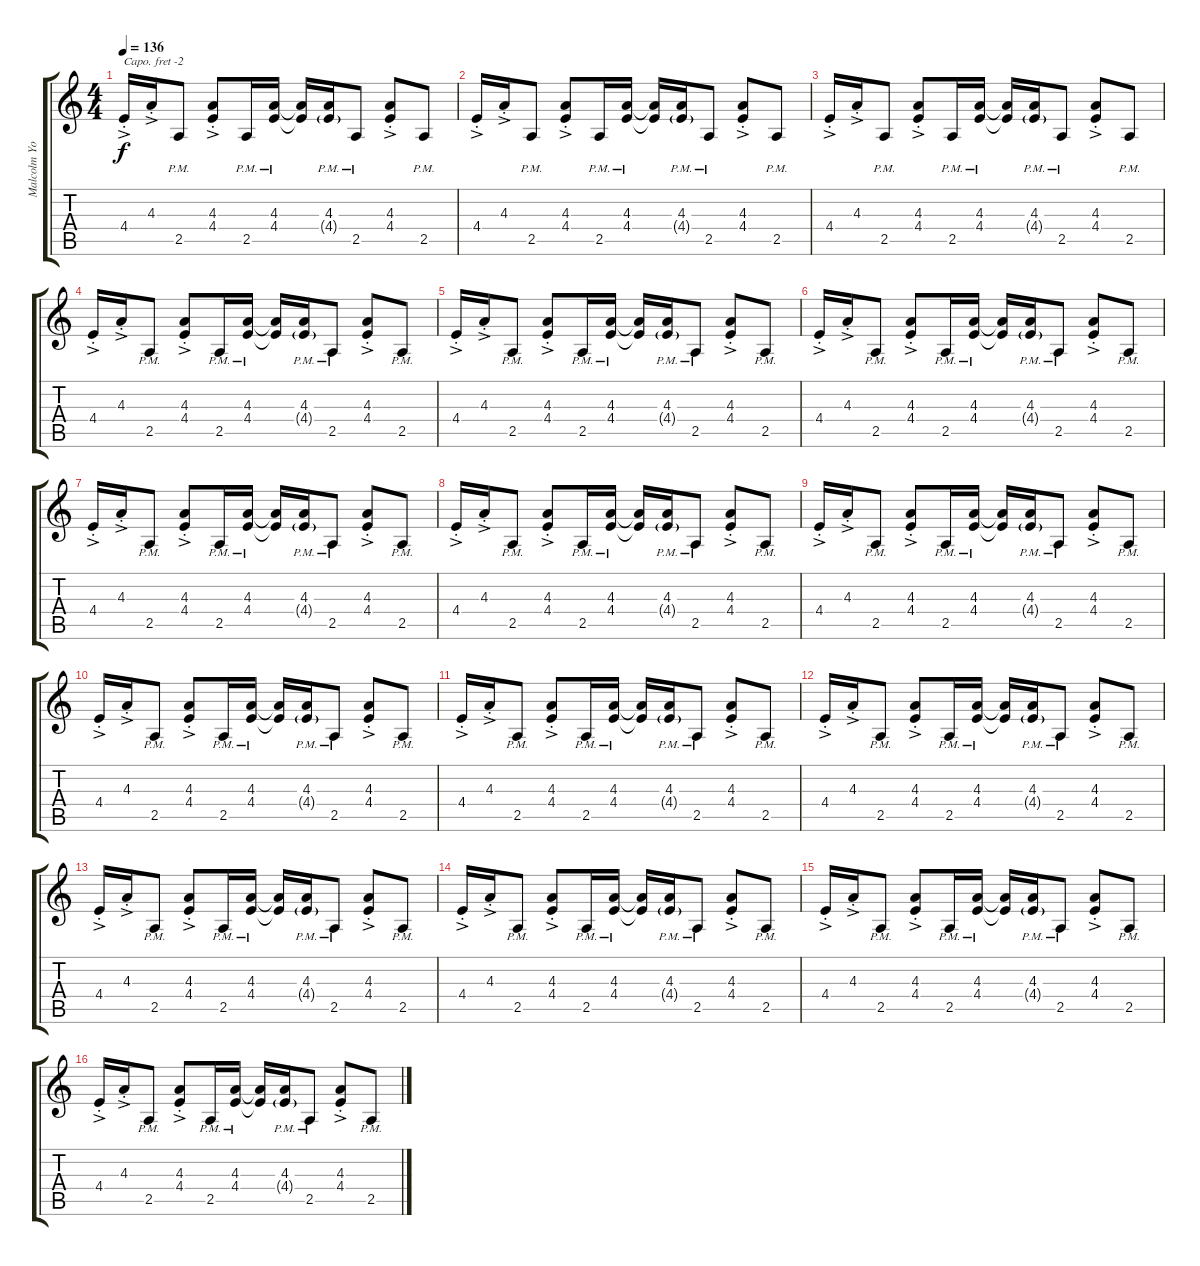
\track ("Malcolm Young - Rhythm Guitar" "Malcolm Yo") {instrument overdrivenguitar}
\staff {score tabs}
\capo -2
\tuning (E4 B3 G3 D3 A2 E2) {hide}
\ts (4 4)
\tempo 136
\clef g2
\ks c
4.4{ac st}.16{dy f} 4.3{ac st}.16 2.5{pm}.8 (4.3{ac st} 4.4{ac st}).8 2.5{pm}.16 (4.3{pm} 4.4{pm}).16 (4.3{t} 4.4{t}).16 (4.3{pm} 4.4{g pm}).16 2.5{pm}.8 (4.3{ac st} 4.4{ac st}).8 2.5{pm}.8 |
4.4{ac st}.16 4.3{ac st}.16 2.5{pm}.8 (4.3{ac st} 4.4{ac st}).8 2.5{pm}.16 (4.3{pm} 4.4{pm}).16 (4.3{t} 4.4{t}).16 (4.3{pm} 4.4{g pm}).16 2.5{pm}.8 (4.3{ac st} 4.4{ac st}).8 2.5{pm}.8 |
4.4{ac st}.16 4.3{ac st}.16 2.5{pm}.8 (4.3{ac st} 4.4{ac st}).8 2.5{pm}.16 (4.3{pm} 4.4{pm}).16 (4.3{t} 4.4{t}).16 (4.3{pm} 4.4{g pm}).16 2.5{pm}.8 (4.3{ac st} 4.4{ac st}).8 2.5{pm}.8 |
4.4{ac st}.16 4.3{ac st}.16 2.5{pm}.8 (4.3{ac st} 4.4{ac st}).8 2.5{pm}.16 (4.3{pm} 4.4{pm}).16 (4.3{t} 4.4{t}).16 (4.3{pm} 4.4{g pm}).16 2.5{pm}.8 (4.3{ac st} 4.4{ac st}).8 2.5{pm}.8 |
4.4{ac st}.16 4.3{ac st}.16 2.5{pm}.8 (4.3{ac st} 4.4{ac st}).8 2.5{pm}.16 (4.3{pm} 4.4{pm}).16 (4.3{t} 4.4{t}).16 (4.3{pm} 4.4{g pm}).16 2.5{pm}.8 (4.3{ac st} 4.4{ac st}).8 2.5{pm}.8 |
4.4{ac st}.16 4.3{ac st}.16 2.5{pm}.8 (4.3{ac st} 4.4{ac st}).8 2.5{pm}.16 (4.3{pm} 4.4{pm}).16 (4.3{t} 4.4{t}).16 (4.3{pm} 4.4{g pm}).16 2.5{pm}.8 (4.3{ac st} 4.4{ac st}).8 2.5{pm}.8 |
4.4{ac st}.16 4.3{ac st}.16 2.5{pm}.8 (4.3{ac st} 4.4{ac st}).8 2.5{pm}.16 (4.3{pm} 4.4{pm}).16 (4.3{t} 4.4{t}).16 (4.3{pm} 4.4{g pm}).16 2.5{pm}.8 (4.3{ac st} 4.4{ac st}).8 2.5{pm}.8 |
4.4{ac st}.16 4.3{ac st}.16 2.5{pm}.8 (4.3{ac st} 4.4{ac st}).8 2.5{pm}.16 (4.3{pm} 4.4{pm}).16 (4.3{t} 4.4{t}).16 (4.3{pm} 4.4{g pm}).16 2.5{pm}.8 (4.3{ac st} 4.4{ac st}).8 2.5{pm}.8 |
4.4{ac st}.16 4.3{ac st}.16 2.5{pm}.8 (4.3{ac st} 4.4{ac st}).8 2.5{pm}.16 (4.3{pm} 4.4{pm}).16 (4.3{t} 4.4{t}).16 (4.3{pm} 4.4{g pm}).16 2.5{pm}.8 (4.3{ac st} 4.4{ac st}).8 2.5{pm}.8 |
4.4{ac st}.16 4.3{ac st}.16 2.5{pm}.8 (4.3{ac st} 4.4{ac st}).8 2.5{pm}.16 (4.3{pm} 4.4{pm}).16 (4.3{t} 4.4{t}).16 (4.3{pm} 4.4{g pm}).16 2.5{pm}.8 (4.3{ac st} 4.4{ac st}).8 2.5{pm}.8 |
4.4{ac st}.16 4.3{ac st}.16 2.5{pm}.8 (4.3{ac st} 4.4{ac st}).8 2.5{pm}.16 (4.3{pm} 4.4{pm}).16 (4.3{t} 4.4{t}).16 (4.3{pm} 4.4{g pm}).16 2.5{pm}.8 (4.3{ac st} 4.4{ac st}).8 2.5{pm}.8 |
4.4{ac st}.16 4.3{ac st}.16 2.5{pm}.8 (4.3{ac st} 4.4{ac st}).8 2.5{pm}.16 (4.3{pm} 4.4{pm}).16 (4.3{t} 4.4{t}).16 (4.3{pm} 4.4{g pm}).16 2.5{pm}.8 (4.3{ac st} 4.4{ac st}).8 2.5{pm}.8 |
4.4{ac st}.16 4.3{ac st}.16 2.5{pm}.8 (4.3{ac st} 4.4{ac st}).8 2.5{pm}.16 (4.3{pm} 4.4{pm}).16 (4.3{t} 4.4{t}).16 (4.3{pm} 4.4{g pm}).16 2.5{pm}.8 (4.3{ac st} 4.4{ac st}).8 2.5{pm}.8 |
4.4{ac st}.16 4.3{ac st}.16 2.5{pm}.8 (4.3{ac st} 4.4{ac st}).8 2.5{pm}.16 (4.3{pm} 4.4{pm}).16 (4.3{t} 4.4{t}).16 (4.3{pm} 4.4{g pm}).16 2.5{pm}.8 (4.3{ac st} 4.4{ac st}).8 2.5{pm}.8 |
4.4{ac st}.16 4.3{ac st}.16 2.5{pm}.8 (4.3{ac st} 4.4{ac st}).8 2.5{pm}.16 (4.3{pm} 4.4{pm}).16 (4.3{t} 4.4{t}).16 (4.3{pm} 4.4{g pm}).16 2.5{pm}.8 (4.3{ac st} 4.4{ac st}).8 2.5{pm}.8 |
4.4{ac st}.16 4.3{ac st}.16 2.5{pm}.8 (4.3{ac st} 4.4{ac st}).8 2.5{pm}.16 (4.3{pm} 4.4{pm}).16 (4.3{t} 4.4{t}).16 (4.3{pm} 4.4{g pm}).16 2.5{pm}.8 (4.3{ac st} 4.4{ac st}).8 2.5{pm}.8
